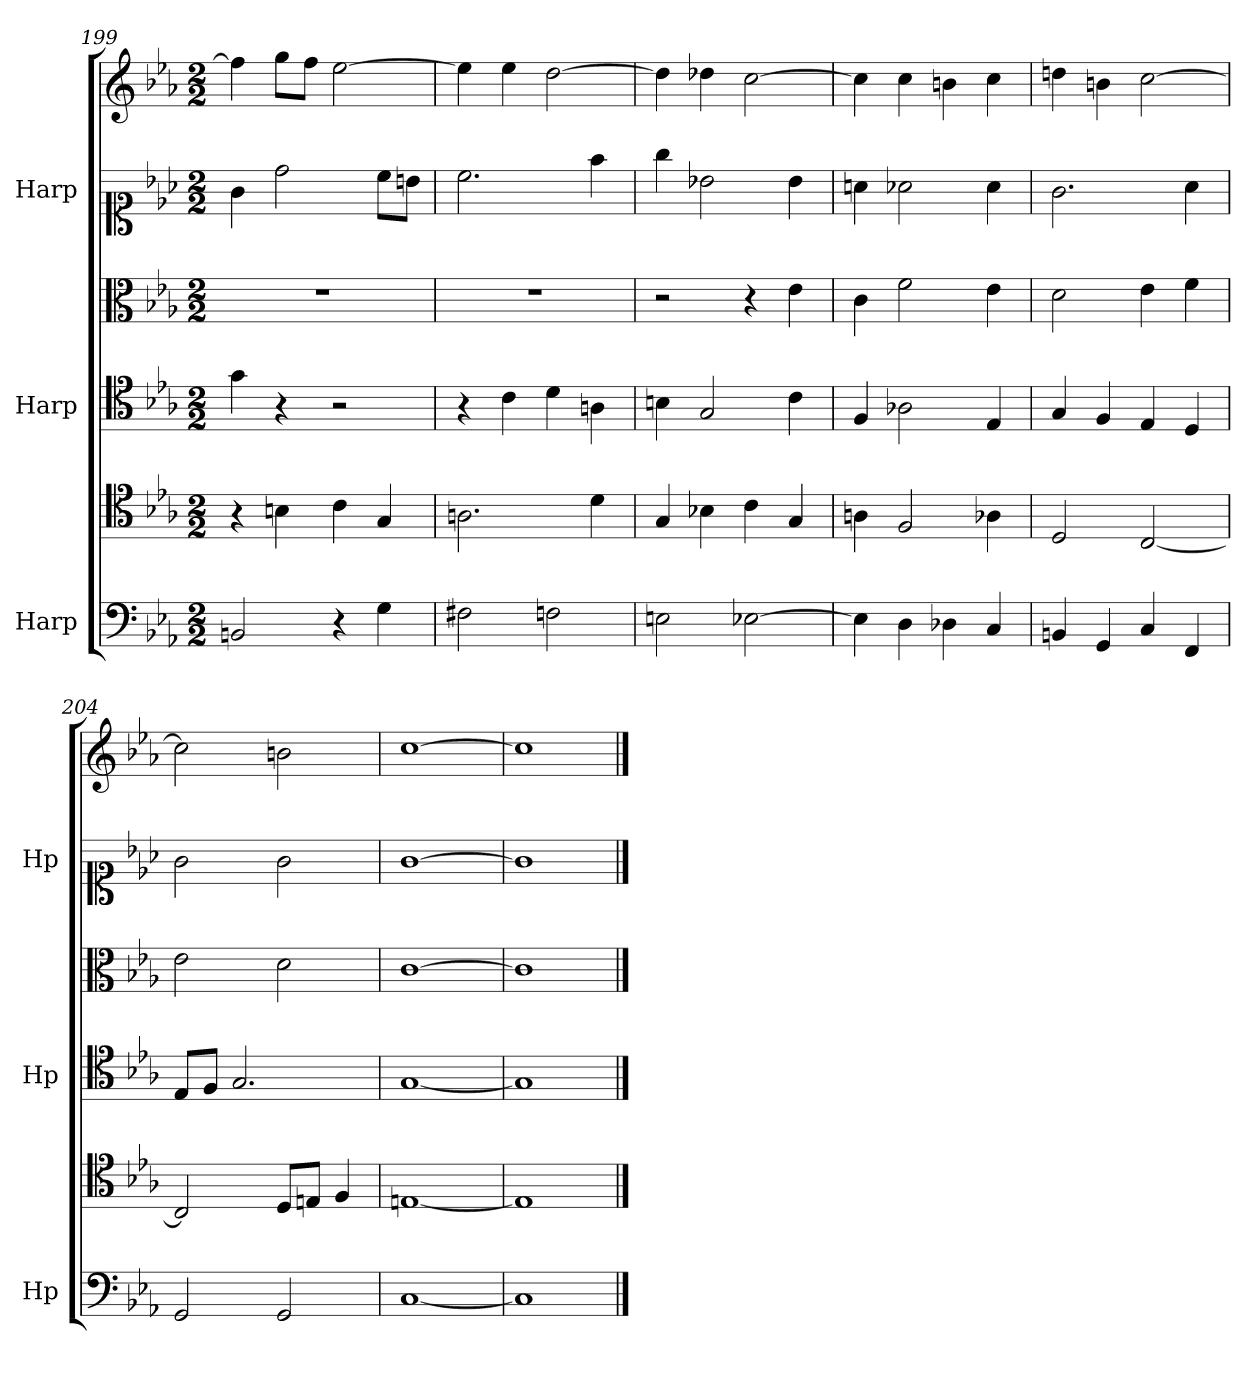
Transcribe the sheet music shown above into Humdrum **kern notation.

**kern	**kern	**kern	**kern	**kern	**kern
*part3	*part3	*part2	*part2	*part1	*part1
*staff6	*staff5	*staff4	*staff3	*staff2	*staff1
*I"Harp	*	*I"Harp	*	*I"Harp	*
*I'Hp	*	*I'Hp	*	*I'Hp	*
*clefF4	*clefC4	*clefC4	*clefC3	*clefC1	*clefG2
*k[b-e-a-]	*k[b-e-a-]	*k[b-e-a-]	*k[b-e-a-]	*k[b-e-a-]	*k[b-e-a-]
*M2/2	*M2/2	*M2/2	*M2/2	*M2/2	*M2/2
=199	=199	=199	=199	=199	=199
2BBn/	4r	4g\	1r	4g\	4ff\]
.	4Bn\	4r	.	2dd\	8gg\L
.	.	.	.	.	8ff\J
4r	4c\	2r	.	.	[2ee-\
4G\	4G/	.	.	8cc\L	.
.	.	.	.	8bn\J	.
=200	=200	=200	=200	=200	=200
2F#X\	2.An\	4r	1r	2.cc\	4ee-\]
.	.	4c\	.	.	4ee-\
2Fn\	.	4d\	.	.	[2dd\
.	4d\	4An\	.	4ff\	.
=201	=201	=201	=201	=201	=201
2En\	4G/	4Bn\	2r	4gg\	4dd\]
.	4B-X\	2G/	.	2b-X\	4dd-X\
[2E-X\	4c\	.	4r	.	[2cc\
.	4G/	4c\	4e-\	4b-\	.
=202	=202	=202	=202	=202	=202
4E-\]	4An\	4F/	4c\	4an\	4cc\]
4D\	2F/	2A-X\	2f\	2a-X\	4cc\
4D-X\	.	.	.	.	4bn\
4C/	4A-X\	4E-/	4e-\	4a-\	4cc\
=203	=203	=203	=203	=203	=203
4BBn/	2D/	4G/	2d\	2.g\	4ddn\
4GG/	.	4F/	.	.	4bn\
4C/	[2C/	4E-/	4e-\	.	[2cc\
4FF/	.	4D/	4f\	4a-\	.
!!LO:LB:g=z
=204	=204	=204	=204	=204	=204
2GG/	2C/]	8E-/L	2e-\	2g\	2cc\]
.	.	8F/J	.	.	.
.	.	2.G/	.	.	.
2GG/	8D/L	.	2d\	2g\	2bn\
.	8En/J	.	.	.	.
.	4F/	.	.	.	.
=205	=205	=205	=205	=205	=205
[1C	[1En	[1G	[1c	[1g	[1cc
=206	=206	=206	=206	=206	=206
1C]	1E]	1G]	1c]	1g]	1cc]
==	==	==	==	==	==
*-	*-	*-	*-	*-	*-
